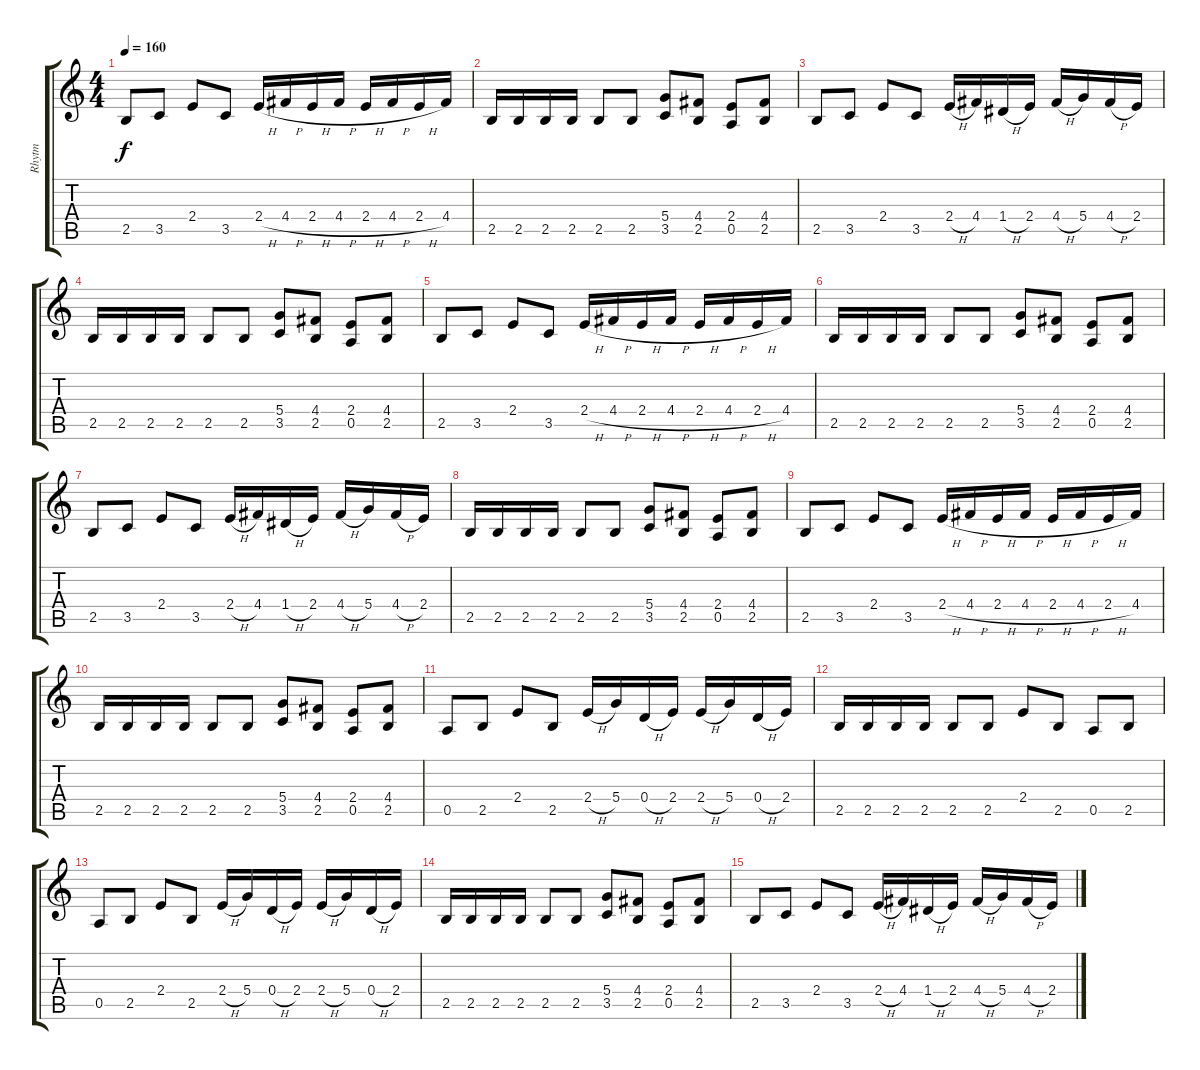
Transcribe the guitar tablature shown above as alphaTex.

\track ("Rhytm" "Rhytm") {instrument distortionguitar}
\staff {score tabs}
\tuning (E4 B3 G3 D3 A2 E2) {hide}
\ts (4 4)
\tempo 160
\clef g2
\ks c
2.5.8{dy f} 3.5.8 2.4.8 3.5.8 2.4{h}.16 4.4{h}.16 2.4{h}.16 4.4{h}.16 2.4{h}.16 4.4{h}.16 2.4{h}.16 4.4.16 |
2.5.16 2.5.16 2.5.16 2.5.16 2.5.8 2.5.8 (5.4 3.5).8 (4.4 2.5).8 (2.4 0.5).8 (4.4 2.5).8 |
2.5.8 3.5.8 2.4.8 3.5.8 2.4{h}.16 4.4.16 1.4{h}.16 2.4.16 4.4{h}.16 5.4.16 4.4{h}.16 2.4.16 |
2.5.16 2.5.16 2.5.16 2.5.16 2.5.8 2.5.8 (5.4 3.5).8 (4.4 2.5).8 (2.4 0.5).8 (4.4 2.5).8 |
2.5.8 3.5.8 2.4.8 3.5.8 2.4{h}.16 4.4{h}.16 2.4{h}.16 4.4{h}.16 2.4{h}.16 4.4{h}.16 2.4{h}.16 4.4.16 |
2.5.16 2.5.16 2.5.16 2.5.16 2.5.8 2.5.8 (5.4 3.5).8 (4.4 2.5).8 (2.4 0.5).8 (4.4 2.5).8 |
2.5.8 3.5.8 2.4.8 3.5.8 2.4{h}.16 4.4.16 1.4{h}.16 2.4.16 4.4{h}.16 5.4.16 4.4{h}.16 2.4.16 |
2.5.16 2.5.16 2.5.16 2.5.16 2.5.8 2.5.8 (5.4 3.5).8 (4.4 2.5).8 (2.4 0.5).8 (4.4 2.5).8 |
2.5.8 3.5.8 2.4.8 3.5.8 2.4{h}.16 4.4{h}.16 2.4{h}.16 4.4{h}.16 2.4{h}.16 4.4{h}.16 2.4{h}.16 4.4.16 |
2.5.16 2.5.16 2.5.16 2.5.16 2.5.8 2.5.8 (5.4 3.5).8 (4.4 2.5).8 (2.4 0.5).8 (4.4 2.5).8 |
0.5.8 2.5.8 2.4.8 2.5.8 2.4{h}.16 5.4.16 0.4{h}.16 2.4.16 2.4{h}.16 5.4.16 0.4{h}.16 2.4.16 |
2.5.16 2.5.16 2.5.16 2.5.16 2.5.8 2.5.8 2.4.8 2.5.8 0.5.8 2.5.8 |
0.5.8 2.5.8 2.4.8 2.5.8 2.4{h}.16 5.4.16 0.4{h}.16 2.4.16 2.4{h}.16 5.4.16 0.4{h}.16 2.4.16 |
2.5.16 2.5.16 2.5.16 2.5.16 2.5.8 2.5.8 (5.4 3.5).8 (4.4 2.5).8 (2.4 0.5).8 (4.4 2.5).8 |
2.5.8 3.5.8 2.4.8 3.5.8 2.4{h}.16 4.4.16 1.4{h}.16 2.4.16 4.4{h}.16 5.4.16 4.4{h}.16 2.4.16
